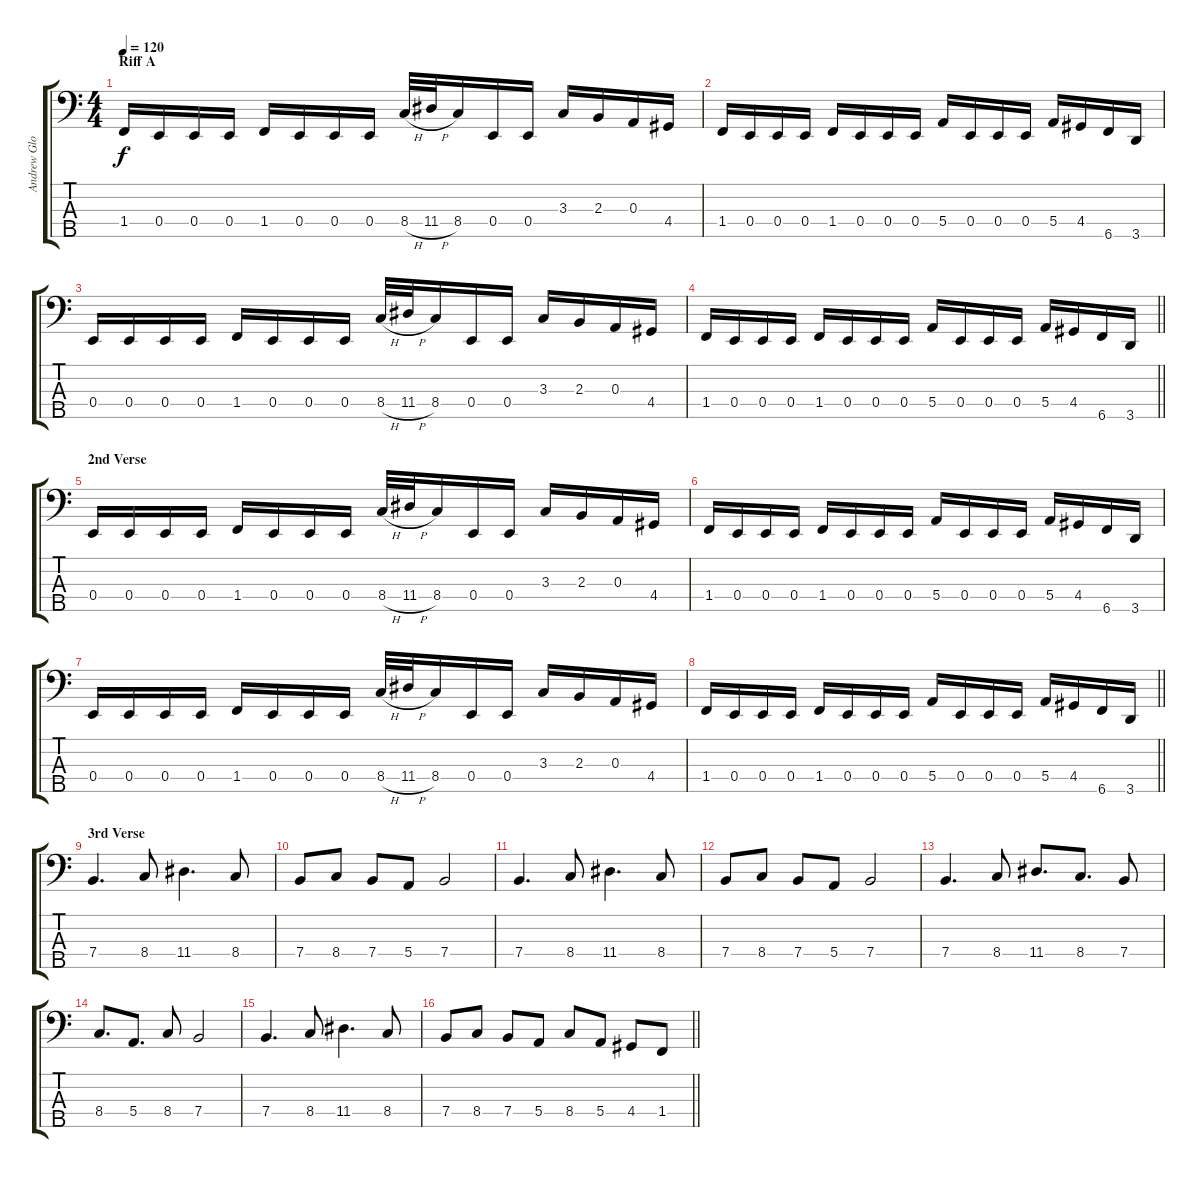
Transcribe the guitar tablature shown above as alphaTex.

\track ("Andrew Glover" "Andrew Glo") {instrument electricbassfinger}
\staff {score tabs}
\tuning (G2 D2 A1 E1 B0) {hide}
\ts (4 4)
\section ("" "Riff A")
\tempo 120
\clef f4
\ks c
1.4.16{dy f} 0.4.16 0.4.16 0.4.16 1.4.16 0.4.16 0.4.16 0.4.16 8.4{h}.32 11.4{h}.32 8.4.16 0.4.16 0.4.16 3.3.16 2.3.16 0.3.16 4.4.16 |
1.4.16 0.4.16 0.4.16 0.4.16 1.4.16 0.4.16 0.4.16 0.4.16 5.4.16 0.4.16 0.4.16 0.4.16 5.4.16 4.4.16 6.5.16 3.5.16 |
0.4.16 0.4.16 0.4.16 0.4.16 1.4.16 0.4.16 0.4.16 0.4.16 8.4{h}.32 11.4{h}.32 8.4.16 0.4.16 0.4.16 3.3.16 2.3.16 0.3.16 4.4.16 |
\barLineRight lightlight
1.4.16 0.4.16 0.4.16 0.4.16 1.4.16 0.4.16 0.4.16 0.4.16 5.4.16 0.4.16 0.4.16 0.4.16 5.4.16 4.4.16 6.5.16 3.5.16 |
\section ("" "2nd Verse")
0.4.16 0.4.16 0.4.16 0.4.16 1.4.16 0.4.16 0.4.16 0.4.16 8.4{h}.32 11.4{h}.32 8.4.16 0.4.16 0.4.16 3.3.16 2.3.16 0.3.16 4.4.16 |
1.4.16 0.4.16 0.4.16 0.4.16 1.4.16 0.4.16 0.4.16 0.4.16 5.4.16 0.4.16 0.4.16 0.4.16 5.4.16 4.4.16 6.5.16 3.5.16 |
0.4.16 0.4.16 0.4.16 0.4.16 1.4.16 0.4.16 0.4.16 0.4.16 8.4{h}.32 11.4{h}.32 8.4.16 0.4.16 0.4.16 3.3.16 2.3.16 0.3.16 4.4.16 |
\barLineRight lightlight
1.4.16 0.4.16 0.4.16 0.4.16 1.4.16 0.4.16 0.4.16 0.4.16 5.4.16 0.4.16 0.4.16 0.4.16 5.4.16 4.4.16 6.5.16 3.5.16 |
\section ("" "3rd Verse")
7.4.4{d} 8.4.8 11.4.4{d} 8.4.8 |
7.4.8 8.4.8 7.4.8 5.4.8 7.4.2 |
7.4.4{d} 8.4.8 11.4.4{d} 8.4.8 |
7.4.8 8.4.8 7.4.8 5.4.8 7.4.2 |
7.4.4{d} 8.4.8 11.4.8{d} 8.4.8{d} 7.4.8 |
8.4.8{d} 5.4.8{d} 8.4.8 7.4.2 |
7.4.4{d} 8.4.8 11.4.4{d} 8.4.8 |
\barLineRight lightlight
7.4.8 8.4.8 7.4.8 5.4.8 8.4.8 5.4.8 4.4.8 1.4.8
